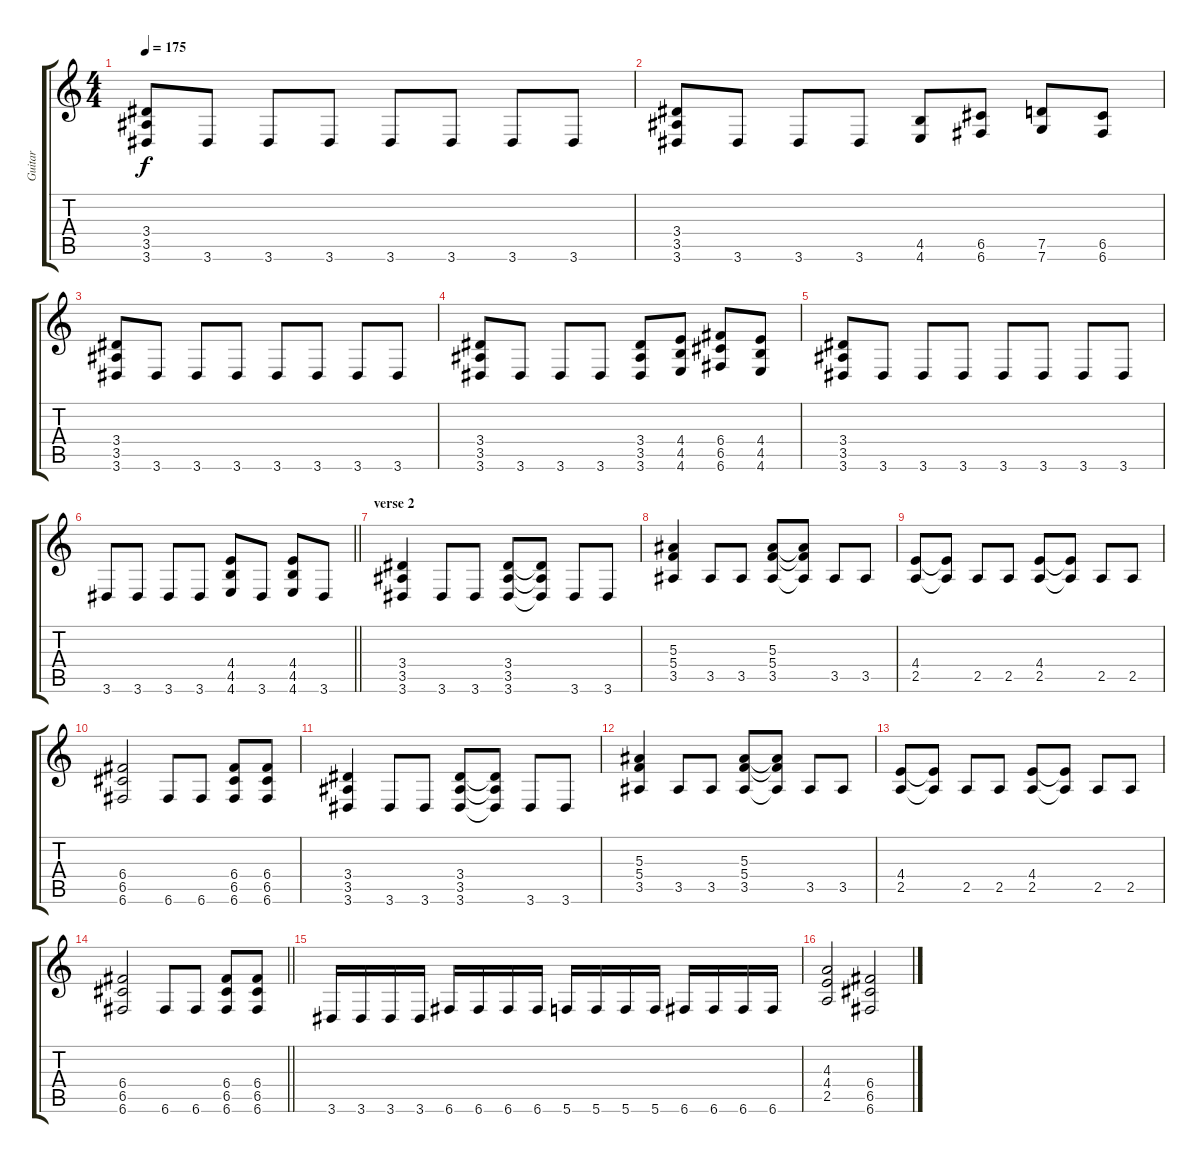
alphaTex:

\track ("Guitar" "Guitar") {instrument distortionguitar}
\staff {score tabs}
\tuning (D4 A3 F3 C3 G2 C2) {hide}
\ts (4 4)
\tempo 175
\clef g2
\ks c
(3.4 3.5 3.6).8{dy f} 3.6.8 3.6.8 3.6.8 3.6.8 3.6.8 3.6.8 3.6.8 |
(3.4 3.5 3.6).8 3.6.8 3.6.8 3.6.8 (4.5 4.6).8 (6.5 6.6).8 (7.5 7.6).8 (6.5 6.6).8 |
(3.4 3.5 3.6).8 3.6.8 3.6.8 3.6.8 3.6.8 3.6.8 3.6.8 3.6.8 |
(3.4 3.5 3.6).8 3.6.8 3.6.8 3.6.8 (3.4 3.5 3.6).8 (4.4 4.5 4.6).8 (6.4 6.5 6.6).8 (4.4 4.5 4.6).8 |
(3.4 3.5 3.6).8 3.6.8 3.6.8 3.6.8 3.6.8 3.6.8 3.6.8 3.6.8 |
\barLineRight lightlight
3.6.8 3.6.8 3.6.8 3.6.8 (4.4 4.5 4.6).8 3.6.8 (4.4 4.5 4.6).8 3.6.8 |
\section ("" "verse 2")
(3.4 3.5 3.6).4 3.6.8 3.6.8 (3.4 3.5 3.6).8 (3.4{t} 3.5{t} 3.6{t}).8 3.6.8 3.6.8 |
(5.3 5.4 3.5).4 3.5.8 3.5.8 (5.3 5.4 3.5).8 (5.3{t} 5.4{t} 3.5{t}).8 3.5.8 3.5.8 |
(4.4 2.5).8 (4.4{t} 2.5{t}).8 2.5.8 2.5.8 (4.4 2.5).8 (4.4{t} 2.5{t}).8 2.5.8 2.5.8 |
(6.4 6.5 6.6).2 6.6.8 6.6.8 (6.4 6.5 6.6).8 (6.4 6.5 6.6).8 |
(3.4 3.5 3.6).4 3.6.8 3.6.8 (3.4 3.5 3.6).8 (3.4{t} 3.5{t} 3.6{t}).8 3.6.8 3.6.8 |
(5.3 5.4 3.5).4 3.5.8 3.5.8 (5.3 5.4 3.5).8 (5.3{t} 5.4{t} 3.5{t}).8 3.5.8 3.5.8 |
(4.4 2.5).8 (4.4{t} 2.5{t}).8 2.5.8 2.5.8 (4.4 2.5).8 (4.4{t} 2.5{t}).8 2.5.8 2.5.8 |
\barLineRight lightlight
(6.4 6.5 6.6).2 6.6.8 6.6.8 (6.4 6.5 6.6).8 (6.4 6.5 6.6).8 |
3.6.16 3.6.16 3.6.16 3.6.16 6.6.16 6.6.16 6.6.16 6.6.16 5.6.16 5.6.16 5.6.16 5.6.16 6.6.16 6.6.16 6.6.16 6.6.16 |
(4.3 4.4 2.5).2 (6.4 6.5 6.6).2
